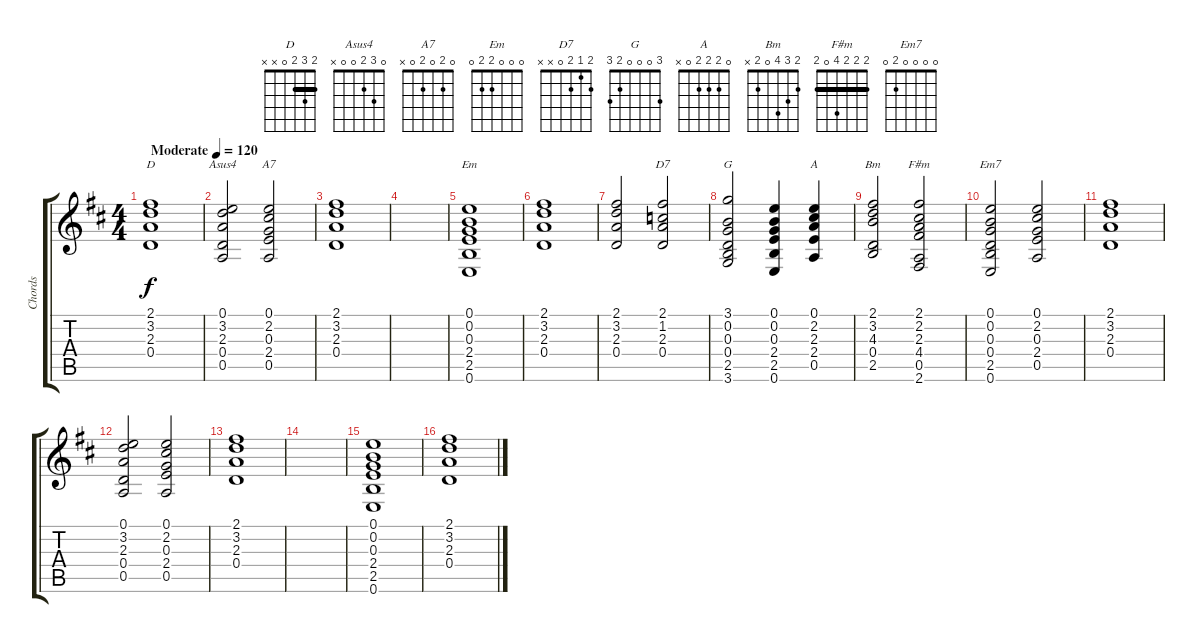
\track ("Chords" "Chords") {instrument acousticguitarsteel}
\staff {score tabs}
\tuning (E4 B3 G3 D3 A2 E2) {hide}
\chord ("D" 2 3 2 0 x x) {barre 2}
\chord ("Asus4" 0 3 2 0 0 x)
\chord ("A7" 0 2 0 2 0 x)
\chord ("Em" 0 0 0 2 2 0)
\chord ("D7" 2 1 2 0 x x)
\chord ("G" 3 0 0 0 2 3)
\chord ("A" 0 2 2 2 0 x)
\chord ("Bm" 2 3 4 0 2 x)
\chord ("F#m" 2 2 2 4 0 2) {barre 2}
\chord ("Em7" 0 0 0 0 2 0)
\ts (4 4)
\tempo (120 "Moderate")
\clef g2
\ks d
(2.1 3.2 2.3 0.4).1{ch "D" dy f instrument acousticguitarsteel} |
(0.1 3.2 2.3 0.4 0.5).2{ch "Asus4"} (0.1 2.2 0.3 2.4 0.5).2{ch "A7"} |
(2.1 3.2 2.3 0.4).1 |
|
(0.1 0.2 0.3 2.4 2.5 0.6).1{ch "Em"} |
(2.1 3.2 2.3 0.4).1 |
(2.1 3.2 2.3 0.4).2 (2.1 1.2 2.3 0.4).2{ch "D7"} |
(3.1 0.2 0.3 0.4 2.5 3.6).2{ch "G"} (0.1 0.2 0.3 2.4 2.5 0.6).4 (0.1 2.2 2.3 2.4 0.5).4{ch "A"} |
(2.1 3.2 4.3 0.4 2.5).2{ch "Bm"} (2.1 2.2 2.3 4.4 0.5 2.6).2{ch "F#m"} |
(0.1 0.2 0.3 0.4 2.5 0.6).2{ch "Em7"} (0.1 2.2 0.3 2.4 0.5).2 |
(2.1 3.2 2.3 0.4).1 |
(0.1 3.2 2.3 0.4 0.5).2 (0.1 2.2 0.3 2.4 0.5).2 |
(2.1 3.2 2.3 0.4).1 |
|
(0.1 0.2 0.3 2.4 2.5 0.6).1 |
(2.1 3.2 2.3 0.4).1
